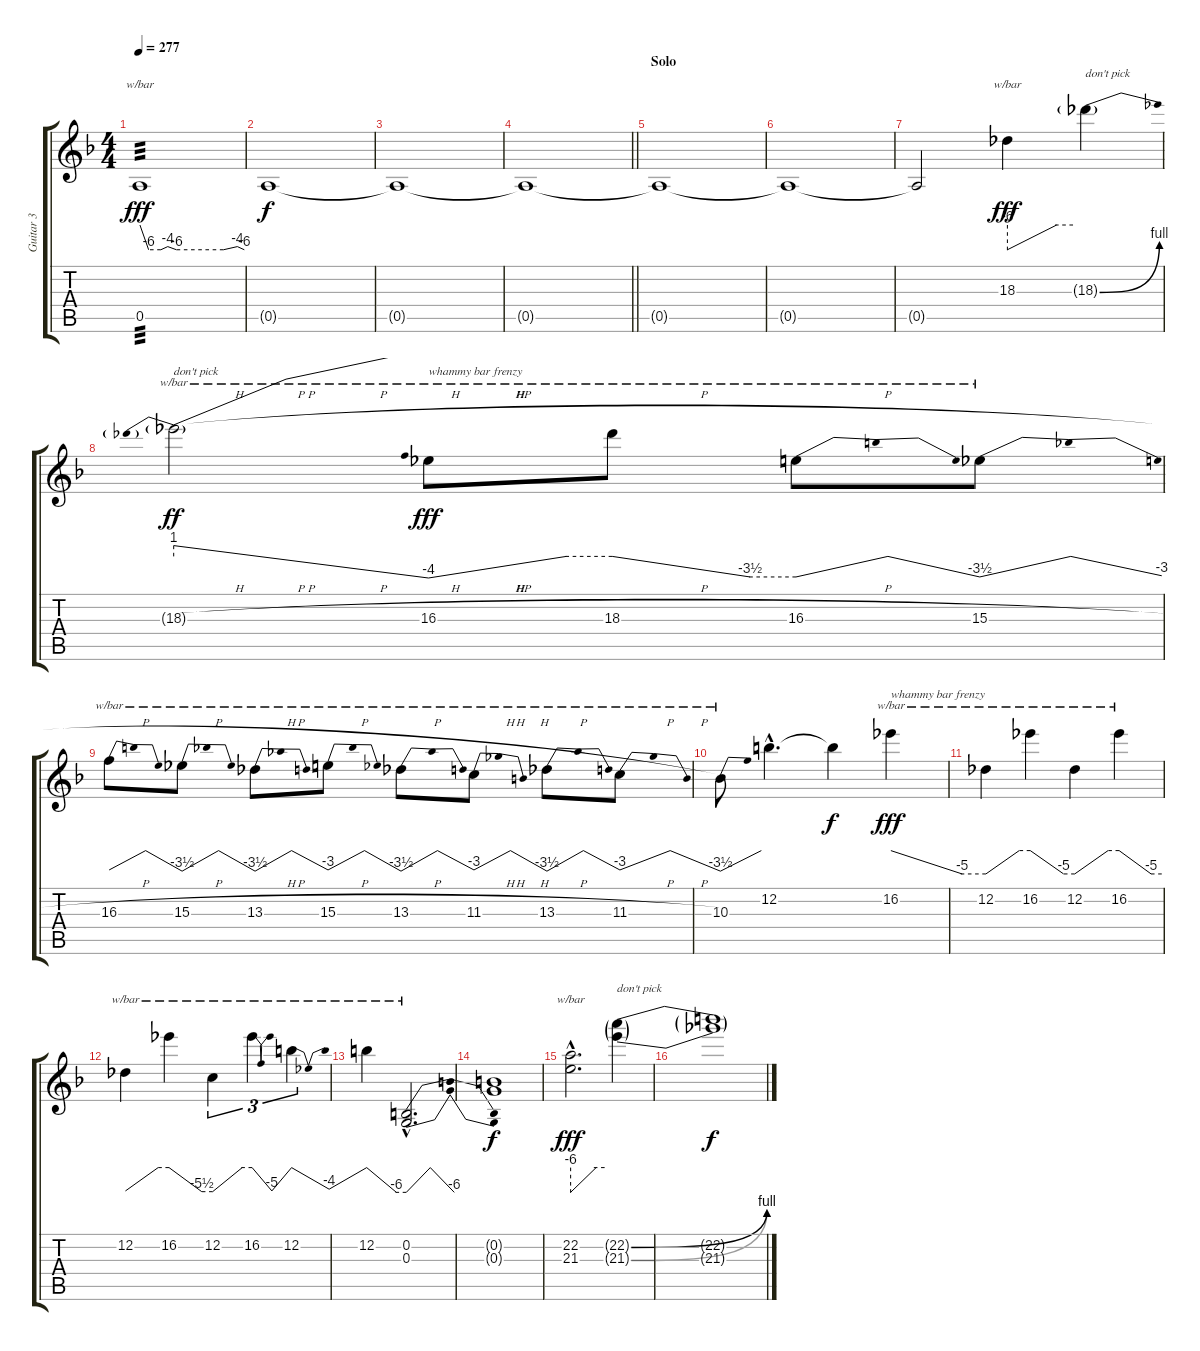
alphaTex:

\track ("Guitar 3" "Guitar 3") {instrument distortionguitar}
\staff {score tabs}
\tuning (E4 B3 G3 D3 A2 D2) {hide}
\ts (4 4)
\tempo 277
\clef g2
\ks f
0.5.1{tbe (custom default 0 0 5 -24 12 -24 16 -16 21 -24 48 -24 56 -16 60 -24) tp 3 dy fff volume 16} |
0.5{t}.1{dy f} |
0.5{t}.1 |
\barLineRight lightlight
0.5{t}.1 |
\section ("" "Solo")
0.5{t}.1 |
0.5{t}.1 |
0.5{t}.2 18.3.4{tbe (custom default 0 -24 45 0 60 0) dy fff} 18.3{be (bend 0 0 60 4) g}.4{txt "don't pick"} |
18.3{h g}.2{tbe (predivedive default 0 4 60 -16) txt "don't pick" dy ff} 16.3{h}.8{tbe (custom default 0 -16 45 0 60 0) txt "whammy bar frenzy" dy fff} 18.3{h}.8{tbe (custom default 0 0 45 -14 60 -14)} 16.3{h}.8{tbe (dip default 0 -14 30 0 60 -14)} 15.3{h}.8{tbe (dip default 0 -14 30 0 60 -12)} |
16.3{h}.8{tbe (dip default 0 -12 30 0 60 -14)} 15.3{h}.8{tbe (dip default 0 -14 30 0 60 -14)} 13.3{h}.8{tbe (dip default 0 -14 30 0 60 -12)} 15.3{h}.8{tbe (dip default 0 -12 30 0 60 -14)} 13.3{h}.8{tbe (dip default 0 -14 30 0 60 -12)} 11.3{h}.8{tbe (dip default 0 -12 30 0 60 -14)} 13.3{h}.8{tbe (dip default 0 -14 30 0 60 -12)} 11.3{h}.8{tbe (dip default 0 -12 30 0 60 -14)} |
10.3.8{tbe (dive default 0 -14 60 0)} 12.2{hac}.4{d} 12.2{t}.4{dy f} 16.2.4{tbe (custom default 0 0 45 -20 60 -20) txt "whammy bar frenzy" dy fff} |
12.2.4{tbe (custom default 0 -20 45 0 60 0)} 16.2.4{tbe (custom default 0 0 45 -20 60 -20)} 12.2.4{tbe (custom default 0 -20 45 0 60 0)} 16.2.4{tbe (custom default 0 0 45 -20 60 -20)} |
12.2.4{tbe (custom default 0 -20 45 0 60 0)} 16.2.4{tbe (custom default 0 0 45 -22 60 -22)} 12.2.4{tu (3 2) tbe (custom default 0 -22 45 0 60 0)} 16.2.4{tu (3 2) tbe (dip default 0 0 30 -20 60 0)} 12.2.4{tu (3 2) tbe (dip default 0 0 30 -16 60 0)} |
12.2.4{tbe (custom default 0 0 45 -24 60 -24)} (0.2{hac} 0.3{hac}).2{d tbe (dip default 0 -24 20 0 39 0 60 -24)} |
(0.2{t} 0.3{t}).1{dy f} |
(22.2{hac} 21.3{hac}).2{d tbe (custom default 0 -24 45 0 60 0) dy fff} (22.2{be (bend 0 0 60 4) g} 21.3{be (bend 0 0 60 4) g}).4{txt "don't pick"} |
(22.2{t} 21.3{t}).1{dy f}
